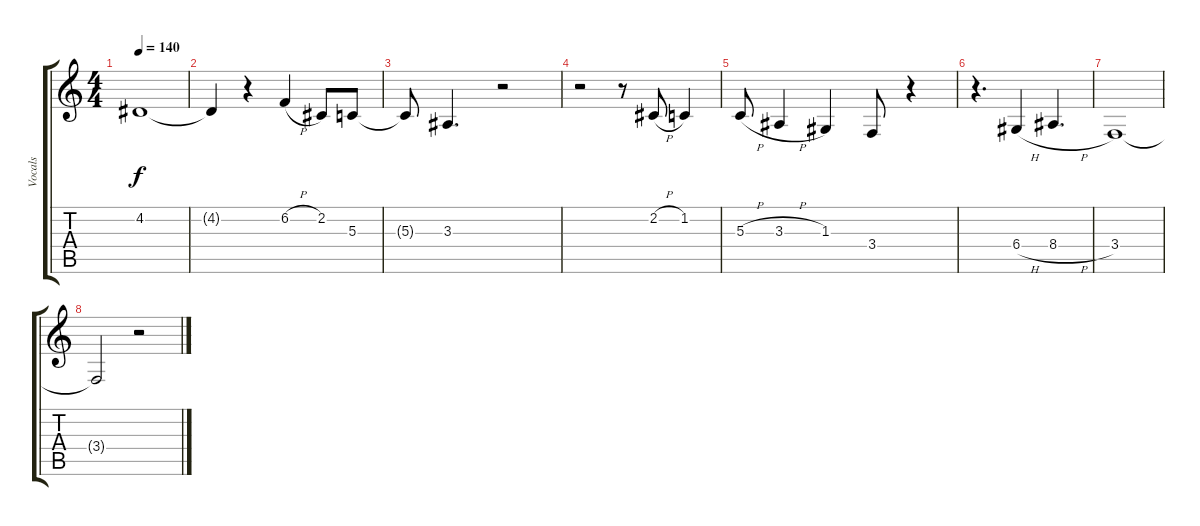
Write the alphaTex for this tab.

\track ("Vocals" "Vocals") {instrument lead2sawtooth}
\staff {score tabs}
\tuning (E4 B3 G3 D3 A2 E2) {hide}
\ts (4 4)
\tempo 140
\clef g2
\ks c
4.2{t}.1{dy f} |
4.2{t}.4 r.4 6.2{h}.4 2.2.8 5.3.8 |
5.3{t}.8 3.3.4{d} r.2 |
r.2 r.8 2.2{h}.8 1.2.4 |
5.3{h}.8 3.3{h}.4 1.3.4 3.4.8 r.4 |
r.4{d} 6.4{h}.4 8.4{h}.4{d} |
3.4.1 |
3.4{t}.2 r.2
